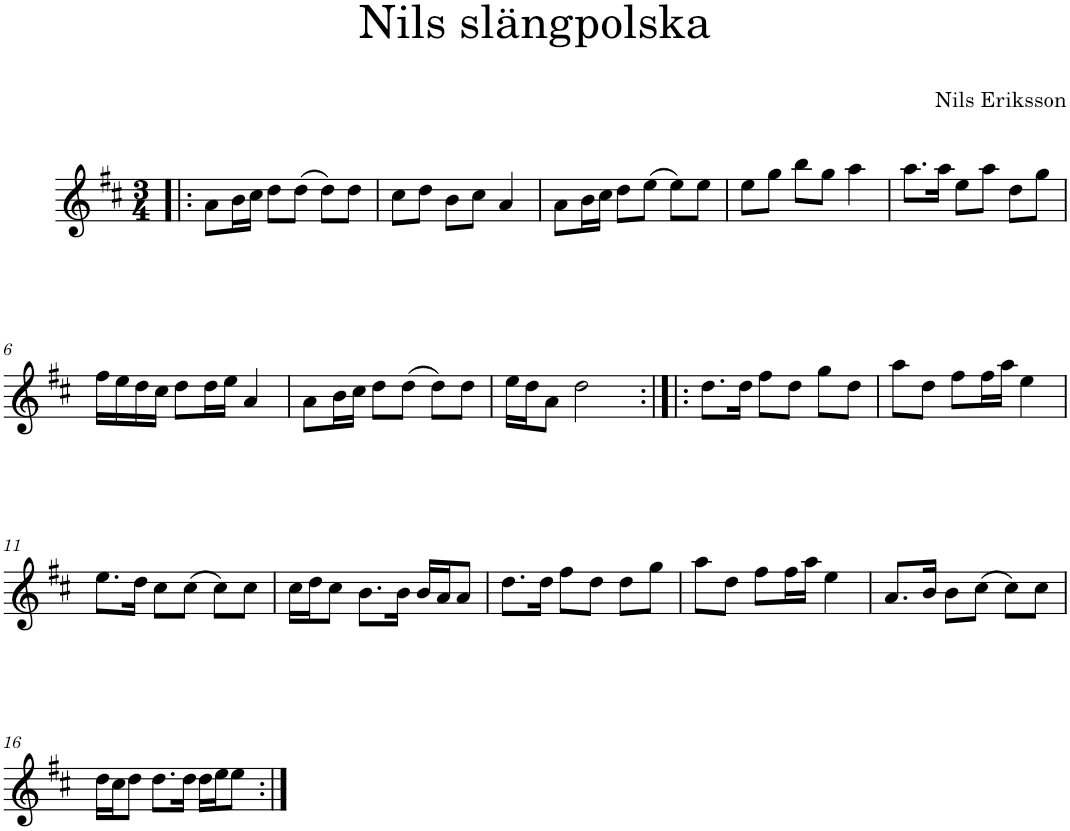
**kern
*part1
*staff1
*I"Piano
*I'Pno
*clefG2
*k[f#c#]
*D:
*M3/4
=1!|:
8a\L
16b\L
16cc#\JJ
8dd\L
(8dd\J
8dd\L)
8dd\J
=2
8cc#\L
8dd\J
8b\L
8cc#\J
4a/
=3
8a\L
16b\L
16cc#\JJ
8dd\L
(8ee\J
8ee\L)
8ee\J
=4
8ee\L
8gg\J
8bb\L
8gg\J
4aa\
=5
8.aa\L
16aa\Jk
8ee\L
8aa\J
8dd\L
8gg\J
!!LO:LB:g=z
=6
16ff#\LL
16ee\
16dd\
16cc#\JJ
8dd\L
16dd\L
16ee\JJ
4a/
=7
8a\L
16b\L
16cc#\JJ
8dd\L
(8dd\J
8dd\L)
8dd\J
=8
16ee\LL
16dd\J
8a\J
2dd\
=9:|!|:
8.dd\L
16dd\Jk
8ff#\L
8dd\J
8gg\L
8dd\J
=10
8aa\L
8dd\J
8ff#\L
16ff#\L
16aa\JJ
4ee\
!!LO:LB:g=z
=11
8.ee\L
16dd\Jk
8cc#\L
(8cc#\J
8cc#\L)
8cc#\J
=12
16cc#\LL
16dd\J
8cc#\J
8.b\L
16b\Jk
16b/LL
16a/J
8a/J
=13
8.dd\L
16dd\Jk
8ff#\L
8dd\J
8dd\L
8gg\J
=14
8aa\L
8dd\J
8ff#\L
16ff#\L
16aa\JJ
4ee\
=15
8.a/L
16b/Jk
8b\L
(8cc#\J
8cc#\L)
8cc#\J
!!LO:LB:g=z
=16
16dd\LL
16cc#\J
8dd\J
8.dd\L
16dd\Jk
16dd\LL
16ee\J
8ee\J
=:|!
*-
